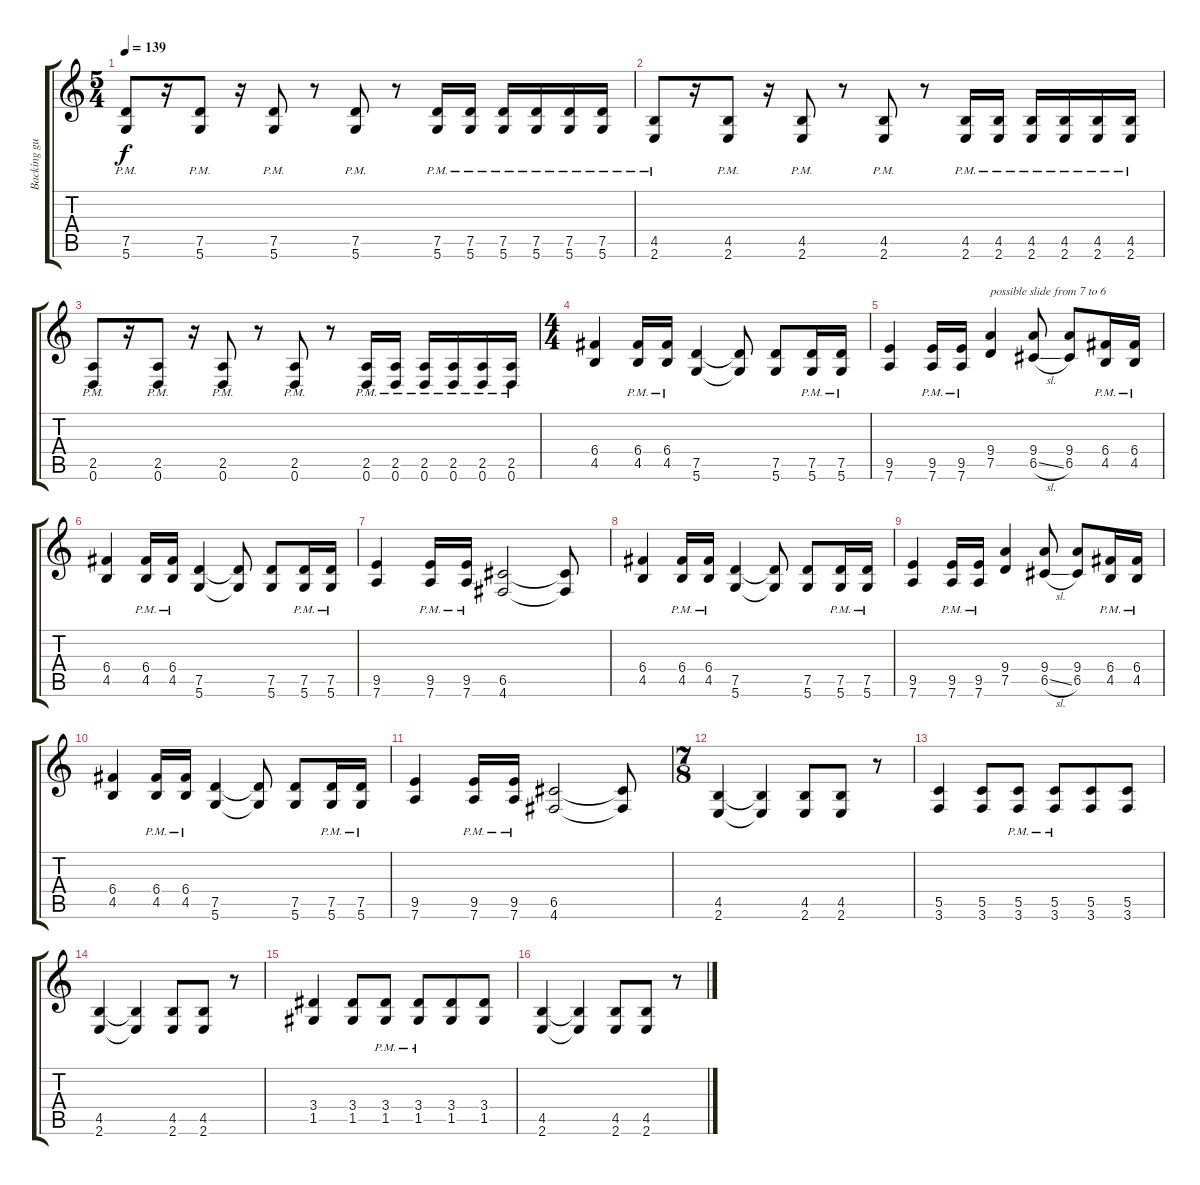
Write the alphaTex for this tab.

\track ("Backing guitar" "Backing gu") {instrument distortionguitar}
\staff {score tabs}
\tuning (D4 A3 F3 C3 G2 D2) {hide}
\ts (5 4)
\tempo 139
\clef g2
\ks c
(7.5{pm} 5.6{pm}).8{dy f} r.16 (7.5{pm} 5.6{pm}).8 r.16 (7.5{pm} 5.6{pm}).8 r.8 (7.5{pm} 5.6{pm}).8 r.8 (7.5{pm} 5.6{pm}).16 (7.5{pm} 5.6{pm}).16 (7.5{pm} 5.6{pm}).16 (7.5{pm} 5.6{pm}).16 (7.5{pm} 5.6{pm}).16 (7.5{pm} 5.6{pm}).16 |
(4.5{pm} 2.6).8 r.16 (4.5{pm} 2.6).8 r.16 (4.5{pm} 2.6).8 r.8 (4.5{pm} 2.6).8 r.8 (4.5{pm} 2.6).16 (4.5{pm} 2.6).16 (4.5{pm} 2.6).16 (4.5{pm} 2.6).16 (4.5{pm} 2.6).16 (4.5{pm} 2.6).16 |
(2.5{pm} 0.6).8 r.16 (2.5{pm} 0.6).8 r.16 (2.5{pm} 0.6).8 r.8 (2.5{pm} 0.6).8 r.8 (2.5{pm} 0.6).16 (2.5{pm} 0.6).16 (2.5{pm} 0.6).16 (2.5{pm} 0.6).16 (2.5{pm} 0.6).16 (2.5{pm} 0.6).16 |
\ts (4 4)
(6.4 4.5).4 (6.4 4.5{pm}).16 (6.4 4.5{pm}).16 (7.5 5.6).4 (7.5{t} 5.6{t}).8 (7.5 5.6).8 (7.5 5.6{pm}).16 (7.5 5.6{pm}).16 |
(9.5 7.6).4 (9.5{pm} 7.6{pm}).16 (9.5{pm} 7.6{pm}).16 (9.4 7.5).4{txt "possible slide from 7 to 6"} (9.4 6.5{sl}).8 (9.4 6.5).8 (6.4{pm} 4.5{pm}).16 (6.4{pm} 4.5{pm}).16 |
(6.4 4.5).4 (6.4 4.5{pm}).16 (6.4 4.5{pm}).16 (7.5 5.6).4 (7.5{t} 5.6{t}).8 (7.5 5.6).8 (7.5 5.6{pm}).16 (7.5 5.6{pm}).16 |
(9.5 7.6).4 (9.5{pm} 7.6{pm}).16 (9.5{pm} 7.6{pm}).16 (6.5 4.6).2 (6.5{t} 4.6{t}).8 |
(6.4 4.5).4 (6.4 4.5{pm}).16 (6.4 4.5{pm}).16 (7.5 5.6).4 (7.5{t} 5.6{t}).8 (7.5 5.6).8 (7.5 5.6{pm}).16 (7.5 5.6{pm}).16 |
(9.5 7.6).4 (9.5{pm} 7.6{pm}).16 (9.5{pm} 7.6{pm}).16 (9.4 7.5).4 (9.4 6.5{sl}).8 (9.4 6.5).8 (6.4{pm} 4.5{pm}).16 (6.4{pm} 4.5{pm}).16 |
(6.4 4.5).4 (6.4 4.5{pm}).16 (6.4 4.5{pm}).16 (7.5 5.6).4 (7.5{t} 5.6{t}).8 (7.5 5.6).8 (7.5 5.6{pm}).16 (7.5 5.6{pm}).16 |
(9.5 7.6).4 (9.5{pm} 7.6{pm}).16 (9.5{pm} 7.6{pm}).16 (6.5 4.6).2 (6.5{t} 4.6{t}).8 |
\ts (7 8)
(4.5 2.6).4 (4.5{t} 2.6{t}).4 (4.5 2.6).8 (4.5 2.6).8 r.8 |
(5.5 3.6).4 (5.5 3.6).8 (5.5 3.6{pm}).8 (5.5 3.6{pm}).8 (5.5 3.6).8 (5.5 3.6).8 |
(4.5 2.6).4 (4.5{t} 2.6{t}).4 (4.5 2.6).8 (4.5 2.6).8 r.8 |
(3.4 1.5).4 (3.4 1.5).8 (3.4{pm} 1.5{pm}).8 (3.4{pm} 1.5{pm}).8 (3.4 1.5).8 (3.4 1.5).8 |
(4.5 2.6).4 (4.5{t} 2.6{t}).4 (4.5 2.6).8 (4.5 2.6).8 r.8
